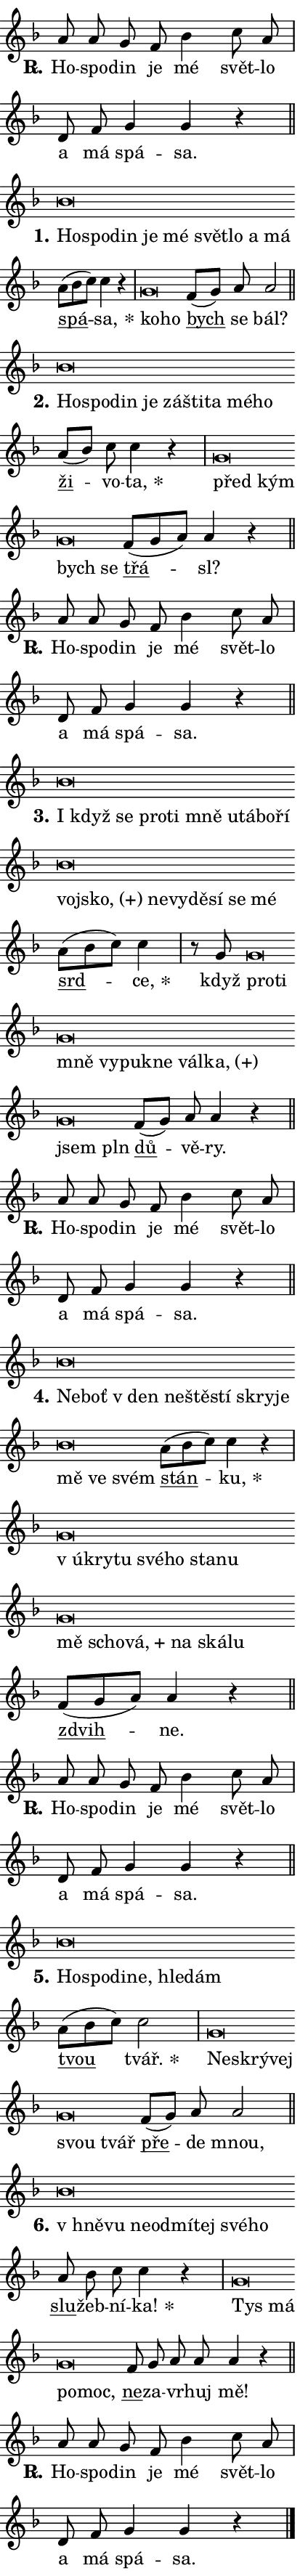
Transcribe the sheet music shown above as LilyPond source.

\version "2.24.0"
\header { tagline = "" }
\paper {
  indent = 0\cm
  top-margin = 0\cm
  right-margin = 0.13\cm % to fit lyric hyphens
  bottom-margin = 0\cm
  left-margin = 0\cm
  paper-width = 7\cm
  page-breaking = #ly:one-page-breaking
  system-system-spacing.basic-distance = #11
  score-system-spacing.basic-distance = #11
  ragged-last = ##f
}


%% Author: Thomas Morley
%% https://lists.gnu.org/archive/html/lilypond-user/2020-05/msg00002.html
#(define (line-position grob)
"Returns position of @var[grob} in current system:
   @code{'start}, if at first time-step
   @code{'end}, if at last time-step
   @code{'middle} otherwise
"
  (let* ((col (ly:item-get-column grob))
         (ln (ly:grob-object col 'left-neighbor))
         (rn (ly:grob-object col 'right-neighbor))
         (col-to-check-left (if (ly:grob? ln) ln col))
         (col-to-check-right (if (ly:grob? rn) rn col))
         (break-dir-left
           (and
             (ly:grob-property col-to-check-left 'non-musical #f)
             (ly:item-break-dir col-to-check-left)))
         (break-dir-right
           (and
             (ly:grob-property col-to-check-right 'non-musical #f)
             (ly:item-break-dir col-to-check-right))))
        (cond ((eqv? 1 break-dir-left) 'start)
              ((eqv? -1 break-dir-right) 'end)
              (else 'middle))))

#(define (tranparent-at-line-position vctor)
  (lambda (grob)
  "Relying on @code{line-position} select the relevant enry from @var{vctor}.
Used to determine transparency,"
    (case (line-position grob)
      ((end) (not (vector-ref vctor 0)))
      ((middle) (not (vector-ref vctor 1)))
      ((start) (not (vector-ref vctor 2))))))

noteHeadBreakVisibility =
#(define-music-function (break-visibility)(vector?)
"Makes @code{NoteHead}s transparent relying on @var{break-visibility}"
#{
  \override NoteHead.transparent =
    #(tranparent-at-line-position break-visibility)
#})

#(define delete-ledgers-for-transparent-note-heads
  (lambda (grob)
    "Reads whether a @code{NoteHead} is transparent.
If so this @code{NoteHead} is removed from @code{'note-heads} from
@var{grob}, which is supposed to be @code{LedgerLineSpanner}.
As a result ledgers are not printed for this @code{NoteHead}"
    (let* ((nhds-array (ly:grob-object grob 'note-heads))
           (nhds-list
             (if (ly:grob-array? nhds-array)
                 (ly:grob-array->list nhds-array)
                 '()))
           ;; Relies on the transparent-property being done before
           ;; Staff.LedgerLineSpanner.after-line-breaking is executed.
           ;; This is fragile ...
           (to-keep
             (remove
               (lambda (nhd)
                 (ly:grob-property nhd 'transparent #f))
               nhds-list)))
      ;; TODO find a better method to iterate over grob-arrays, similiar
      ;; to filter/remove etc for lists
      ;; For now rebuilt from scratch
      (set! (ly:grob-object grob 'note-heads)  '())
      (for-each
        (lambda (nhd)
          (ly:pointer-group-interface::add-grob grob 'note-heads nhd))
        to-keep))))

squashNotes = {
  \override NoteHead.X-extent = #'(-0.2 . 0.2)
  \override NoteHead.Y-extent = #'(-0.75 . 0)
  \override NoteHead.stencil =
    #(lambda (grob)
       (let ((pos (ly:grob-property grob 'staff-position)))
         (begin
           (if (< pos -7) (display "ERROR: Lower brevis then expected\n") (display "OK: Expected brevis position\n"))
           (if (<= pos -6) ly:text-interface::print ly:note-head::print))))
}
unSquashNotes = {
  \revert NoteHead.X-extent
  \revert NoteHead.Y-extent
  \revert NoteHead.stencil
}

hideNotes = \noteHeadBreakVisibility #begin-of-line-visible
unHideNotes = \noteHeadBreakVisibility #all-visible

% work-around for resetting accidentals
% https://lilypond.org/doc/v2.23/Documentation/notation/displaying-rhythms#unmetered-music
cadenzaMeasure = {
  \cadenzaOff
  \partial 1024 s1024
  \cadenzaOn
}

#(define-markup-command (accent layout props text) (markup?)
  "Underline accented syllable"
  (interpret-markup layout props
    #{\markup \override #'(offset . 4.3) \underline { #text }#}))

responsum = \markup \concat {
  "R" \hspace #-1.05 \path #0.1 #'((moveto 0 0.07) (lineto 0.9 0.8)) \hspace #0.05 "."
}

spaceSize = #0.6828661417322834 % exact space size for TeX Gyre Schola

\layout {
  \context {
    \Staff
    \remove "Time_signature_engraver"
    \override LedgerLineSpanner.after-line-breaking = #delete-ledgers-for-transparent-note-heads
  }
  \context {
    \Lyrics {
      \override LyricSpace.minimum-distance = \spaceSize
      \override LyricText.font-name = #"TeX Gyre Schola"
      \override LyricText.font-size = 1
      \override StanzaNumber.font-name = #"TeX Gyre Schola Bold"
      \override StanzaNumber.font-size = 1
    }
  }
  \context {
    \Score 
    \override NoteHead.text =
      #(lambda (grob) 
        (let ((pos (ly:grob-property grob 'staff-position)))
          #{\markup {
            \combine
              \halign #-0.55 \raise #(if (= pos -6) 0 0.5) \override #'(thickness . 2) \draw-line #'(3.2 . 0)
              \musicglyph "noteheads.sM1"
          }#}))
  }
}

% magnetic-lyrics.ily
%
%   written by
%     Jean Abou Samra <jean@abou-samra.fr>
%     Werner Lemberg <wl@gnu.org>
%
%   adapted by
%     Jiri Hon <jiri.hon@gmail.com>
%
% Version 2022-Apr-15

% https://www.mail-archive.com/lilypond-user@gnu.org/msg149350.html

#(define (Left_hyphen_pointer_engraver context)
   "Collect syllable-hyphen-syllable occurrences in lyrics and store
them in properties.  This engraver only looks to the left.  For
example, if the lyrics input is @code{foo -- bar}, it does the
following.

@itemize @bullet
@item
Set the @code{text} property of the @code{LyricHyphen} grob between
@q{foo} and @q{bar} to @code{foo}.

@item
Set the @code{left-hyphen} property of the @code{LyricText} grob with
text @q{foo} to the @code{LyricHyphen} grob between @q{foo} and
@q{bar}.
@end itemize

Use this auxiliary engraver in combination with the
@code{lyric-@/text::@/apply-@/magnetic-@/offset!} hook."
   (let ((hyphen #f)
         (text #f))
     (make-engraver
      (acknowledgers
       ((lyric-syllable-interface engraver grob source-engraver)
        (set! text grob)))
      (end-acknowledgers
       ((lyric-hyphen-interface engraver grob source-engraver)
        ;(when (not (grob::has-interface grob 'lyric-space-interface))
          (set! hyphen grob)));)
      ((stop-translation-timestep engraver)
       (when (and text hyphen)
         (ly:grob-set-object! text 'left-hyphen hyphen))
       (set! text #f)
       (set! hyphen #f)))))

#(define (lyric-text::apply-magnetic-offset! grob)
   "If the space between two syllables is less than the value in
property @code{LyricText@/.details@/.squash-threshold}, move the right
syllable to the left so that it gets concatenated with the left
syllable.

Use this function as a hook for
@code{LyricText@/.after-@/line-@/breaking} if the
@code{Left_@/hyphen_@/pointer_@/engraver} is active."
   (let ((hyphen (ly:grob-object grob 'left-hyphen #f)))
     (when hyphen
       (let ((left-text (ly:spanner-bound hyphen LEFT)))
         (when (grob::has-interface left-text 'lyric-syllable-interface)
           (let* ((common (ly:grob-common-refpoint grob left-text X))
                  (this-x-ext (ly:grob-extent grob common X))
                  (left-x-ext
                   (begin
                     ;; Trigger magnetism for left-text.
                     (ly:grob-property left-text 'after-line-breaking)
                     (ly:grob-extent left-text common X)))
                  ;; `delta` is the gap width between two syllables.
                  (delta (- (interval-start this-x-ext)
                            (interval-end left-x-ext)))
                  (details (ly:grob-property grob 'details))
                  (threshold (assoc-get 'squash-threshold details 0.2)))
             (when (< delta threshold)
               (let* (;; We have to manipulate the input text so that
                      ;; ligatures crossing syllable boundaries are not
                      ;; disabled.  For languages based on the Latin
                      ;; script this is essentially a beautification.
                      ;; However, for non-Western scripts it can be a
                      ;; necessity.
                      (lt (ly:grob-property left-text 'text))
                      (rt (ly:grob-property grob 'text))
                      (is-space (grob::has-interface hyphen 'lyric-space-interface))
                      (space (if is-space " " ""))
                      (extra-delta (if is-space spaceSize 0))
                      ;; Append new syllable.
                      (ltrt-space (if (and (string? lt) (string? rt))
                                (string-append lt space rt)
                                (make-concat-markup (list lt space rt))))
                      ;; Right-align `ltrt` to the right side.
                      (ltrt-space-markup (grob-interpret-markup
                               grob
                               (make-translate-markup
                                (cons (interval-length this-x-ext) 0)
                                (make-right-align-markup ltrt-space)))))
                 (begin
                   ;; Don't print `left-text`.
                   (ly:grob-set-property! left-text 'stencil #f)
                   ;; Set text and stencil (which holds all collected
                   ;; syllables so far) and shift it to the left.
                   (ly:grob-set-property! grob 'text ltrt-space)
                   (ly:grob-set-property! grob 'stencil ltrt-space-markup)
                   (ly:grob-translate-axis! grob (- (- delta extra-delta)) X))))))))))


#(define (lyric-hyphen::displace-bounds-first grob)
   ;; Make very sure this callback isn't triggered too early.
   (let ((left (ly:spanner-bound grob LEFT))
         (right (ly:spanner-bound grob RIGHT)))
     (ly:grob-property left 'after-line-breaking)
     (ly:grob-property right 'after-line-breaking)
     (ly:lyric-hyphen::print grob)))

squashThreshold = #0.4

\layout {
  \context {
    \Lyrics
    \consists #Left_hyphen_pointer_engraver
    \override LyricText.after-line-breaking =
      #lyric-text::apply-magnetic-offset!
    \override LyricHyphen.stencil = #lyric-hyphen::displace-bounds-first
    \override LyricText.details.squash-threshold = \squashThreshold
    \override LyricHyphen.minimum-distance = 0
    \override LyricHyphen.minimum-length = \squashThreshold
  }
}

squashText = \override LyricText.details.squash-threshold = 9999
unSquashText = \override LyricText.details.squash-threshold = \squashThreshold

leftText = \override LyricText.self-alignment-X = #LEFT
unLeftText = \revert LyricText.self-alignment-X

starOffset = #(lambda (grob) 
                (let ((x_offset (ly:self-alignment-interface::aligned-on-x-parent grob)))
                  (if (= x_offset 0) 0 (+ x_offset 1.2))))

star = #(define-music-function (syllable)(string?)
"Append star separator at the end of a syllable"
#{
  \once \override LyricText.X-offset = #starOffset
  \lyricmode { \markup {
    #syllable
    \override #'((font-name . "TeX Gyre Schola Bold")) \hspace #0.2 \lower #0.65 \larger "*"
  } }
#})

starAccent = #(define-music-function (syllable)(string?)
"Append star separator at the end of a syllable and make accent"
#{
  \once \override LyricText.X-offset = #starOffset
  \lyricmode { \markup {
    \accent #syllable
    \override #'((font-name . "TeX Gyre Schola Bold")) \hspace #0.2 \lower #0.65 \larger "*"
  } }
#})

breath = #(define-music-function (syllable)(string?)
"Append breathing indicator at the end of a syllable"
#{
  \lyricmode { \markup { #syllable "+" } }
#})

optionalBreath = #(define-music-function (syllable)(string?)
"Append optional breathing indicator at the end of a syllable"
#{
  \lyricmode { \markup { #syllable "(+)" } }
#})


\score {
    <<
        \new Voice = "melody" { \cadenzaOn \key f \major \relative { a'8 a g f bes4 c8 a \cadenzaMeasure \bar "|" d, f \bar "" g4 g r \cadenzaMeasure \bar "||" \break } }
        \new Lyrics \lyricsto "melody" { \lyricmode { \set stanza = \responsum
Ho -- spo -- din je mé svět -- lo a má spá -- sa. } }
    >>
    \layout {}
}

\score {
    <<
        \new Voice = "melody" { \cadenzaOn \key f \major \relative { \squashNotes bes'\breve*1/16 \hideNotes \breve*1/16 \bar "" \breve*1/16 \bar "" \breve*1/16 \bar "" \breve*1/16 \bar "" \breve*1/16 \bar "" \breve*1/16 \bar "" \breve*1/16 \breve*1/16 \bar "" \unHideNotes \unSquashNotes \bar "" a8[( bes c)] c4 r \cadenzaMeasure \bar "|" \squashNotes g\breve*1/16 \hideNotes \breve*1/16 \bar "" \unHideNotes \unSquashNotes \bar "" f8[( g)] a a2 \cadenzaMeasure \bar "||" \break } }
        \new Lyrics \lyricsto "melody" { \lyricmode { \set stanza = "1."
\leftText Ho -- \squashText spo -- din je mé svět -- lo a má \unLeftText \unSquashText \markup \accent spá -- \star sa, \leftText ko -- \squashText ho \unLeftText \unSquashText \markup \accent bych se bál? } }
    >>
    \layout {}
}

\score {
    <<
        \new Voice = "melody" { \cadenzaOn \key f \major \relative { \squashNotes bes'\breve*1/16 \hideNotes \breve*1/16 \bar "" \breve*1/16 \bar "" \breve*1/16 \bar "" \breve*1/16 \bar "" \breve*1/16 \bar "" \breve*1/16 \bar "" \breve*1/16 \breve*1/16 \bar "" \unHideNotes \unSquashNotes \bar "" a8[( bes)] c c4 r \cadenzaMeasure \bar "|" \squashNotes g\breve*1/16 \hideNotes \breve*1/16 \bar "" \breve*1/16 \breve*1/16 \bar "" \unHideNotes \unSquashNotes \bar "" f8[( g a)] a4 r \cadenzaMeasure \bar "||" \break } }
        \new Lyrics \lyricsto "melody" { \lyricmode { \set stanza = "2."
\leftText Ho -- \squashText spo -- din je zá -- šti -- ta mé -- ho \unLeftText \unSquashText \markup \accent ži -- vo -- \star ta, \leftText před \squashText kým bych se \unLeftText \unSquashText \markup \accent třá -- sl? } }
    >>
    \layout {}
}

\score {
    <<
        \new Voice = "melody" { \cadenzaOn \key f \major \relative { a'8 a g f bes4 c8 a \cadenzaMeasure \bar "|" d, f \bar "" g4 g r \cadenzaMeasure \bar "||" \break } }
        \new Lyrics \lyricsto "melody" { \lyricmode { \set stanza = \responsum
Ho -- spo -- din je mé svět -- lo a má spá -- sa. } }
    >>
    \layout {}
}

\score {
    <<
        \new Voice = "melody" { \cadenzaOn \key f \major \relative { \squashNotes bes'\breve*1/16 \hideNotes \breve*1/16 \bar "" \breve*1/16 \bar "" \breve*1/16 \bar "" \breve*1/16 \bar "" \breve*1/16 \bar "" \breve*1/16 \bar "" \breve*1/16 \bar "" \breve*1/16 \bar "" \breve*1/16 \bar "" \breve*1/16 \bar "" \breve*1/16 \bar "" \breve*1/16 \bar "" \breve*1/16 \bar "" \breve*1/16 \bar "" \breve*1/16 \bar "" \breve*1/16 \breve*1/16 \bar "" \unHideNotes \unSquashNotes \bar "" a8[( bes c)] c4 \cadenzaMeasure \bar "|" r8 g8 \squashNotes g\breve*1/16 \hideNotes \breve*1/16 \bar "" \breve*1/16 \bar "" \breve*1/16 \bar "" \breve*1/16 \bar "" \breve*1/16 \bar "" \breve*1/16 \bar "" \breve*1/16 \bar "" \breve*1/16 \breve*1/16 \bar "" \unHideNotes \unSquashNotes \bar "" f8[( g)] a a4 r \cadenzaMeasure \bar "||" \break } }
        \new Lyrics \lyricsto "melody" { \lyricmode { \set stanza = "3."
\leftText I \squashText když se pro -- ti mně u -- tá -- bo -- ří voj -- \optionalBreath sko, ne -- vy -- dě -- sí se mé \unLeftText \unSquashText \markup \accent srd -- \star ce, když \leftText pro -- \squashText ti mně vy -- puk -- ne vál -- \optionalBreath ka, jsem pln \unLeftText \unSquashText \markup \accent dů -- vě -- ry. } }
    >>
    \layout {}
}

\score {
    <<
        \new Voice = "melody" { \cadenzaOn \key f \major \relative { a'8 a g f bes4 c8 a \cadenzaMeasure \bar "|" d, f \bar "" g4 g r \cadenzaMeasure \bar "||" \break } }
        \new Lyrics \lyricsto "melody" { \lyricmode { \set stanza = \responsum
Ho -- spo -- din je mé svět -- lo a má spá -- sa. } }
    >>
    \layout {}
}

\score {
    <<
        \new Voice = "melody" { \cadenzaOn \key f \major \relative { \squashNotes bes'\breve*1/16 \hideNotes \breve*1/16 \bar "" \breve*1/16 \bar "" \breve*1/16 \bar "" \breve*1/16 \bar "" \breve*1/16 \bar "" \breve*1/16 \bar "" \breve*1/16 \bar "" \breve*1/16 \bar "" \breve*1/16 \breve*1/16 \bar "" \unHideNotes \unSquashNotes \bar "" a8[( bes c)] c4 r \cadenzaMeasure \bar "|" \squashNotes g\breve*1/16 \hideNotes \breve*1/16 \bar "" \breve*1/16 \bar "" \breve*1/16 \bar "" \breve*1/16 \bar "" \breve*1/16 \bar "" \breve*1/16 \bar "" \breve*1/16 \bar "" \breve*1/16 \bar "" \breve*1/16 \bar "" \breve*1/16 \bar "" \breve*1/16 \breve*1/16 \bar "" \unHideNotes \unSquashNotes \bar "" f8[( g a)] a4 r \cadenzaMeasure \bar "||" \break } }
        \new Lyrics \lyricsto "melody" { \lyricmode { \set stanza = "4."
\leftText Ne -- \squashText boť "v den" ne -- ště -- stí skry -- je mě ve svém \unLeftText \unSquashText \markup \accent stán -- \star ku, \leftText "v ú" -- \squashText kry -- tu své -- ho sta -- nu mě scho -- \breath "vá," na ská -- lu \unLeftText \unSquashText \markup \accent zdvih -- ne. } }
    >>
    \layout {}
}

\score {
    <<
        \new Voice = "melody" { \cadenzaOn \key f \major \relative { a'8 a g f bes4 c8 a \cadenzaMeasure \bar "|" d, f \bar "" g4 g r \cadenzaMeasure \bar "||" \break } }
        \new Lyrics \lyricsto "melody" { \lyricmode { \set stanza = \responsum
Ho -- spo -- din je mé svět -- lo a má spá -- sa. } }
    >>
    \layout {}
}

\score {
    <<
        \new Voice = "melody" { \cadenzaOn \key f \major \relative { \squashNotes bes'\breve*1/16 \hideNotes \breve*1/16 \bar "" \breve*1/16 \bar "" \breve*1/16 \bar "" \breve*1/16 \breve*1/16 \bar "" \unHideNotes \unSquashNotes \bar "" a8[( bes c)] c2 \cadenzaMeasure \bar "|" \squashNotes g\breve*1/16 \hideNotes \breve*1/16 \bar "" \breve*1/16 \bar "" \breve*1/16 \breve*1/16 \bar "" \unHideNotes \unSquashNotes \bar "" f8[( g)] a a2 \cadenzaMeasure \bar "||" \break } }
        \new Lyrics \lyricsto "melody" { \lyricmode { \set stanza = "5."
\leftText Ho -- \squashText spo -- di -- ne, hle -- dám \unLeftText \unSquashText \markup \accent tvou \star tvář. \leftText Ne -- \squashText skrý -- vej svou tvář \unLeftText \unSquashText \markup \accent pře -- de mnou, } }
    >>
    \layout {}
}

\score {
    <<
        \new Voice = "melody" { \cadenzaOn \key f \major \relative { \squashNotes bes'\breve*1/16 \hideNotes \breve*1/16 \bar "" \breve*1/16 \bar "" \breve*1/16 \bar "" \breve*1/16 \bar "" \breve*1/16 \bar "" \breve*1/16 \breve*1/16 \bar "" \unHideNotes \unSquashNotes \bar "" a8 bes c c4 r \cadenzaMeasure \bar "|" \squashNotes g\breve*1/16 \hideNotes \breve*1/16 \bar "" \breve*1/16 \breve*1/16 \bar "" \unHideNotes \unSquashNotes \bar "" f8 g a a a4 r \cadenzaMeasure \bar "||" \break } }
        \new Lyrics \lyricsto "melody" { \lyricmode { \set stanza = "6."
\leftText "v hně" -- \squashText vu ne -- od -- mí -- tej své -- ho \unLeftText \unSquashText \markup \accent slu -- žeb -- ní -- \star ka! \leftText Tys \squashText má po -- moc, \unLeftText \unSquashText \markup \accent ne -- za -- vr -- huj mě! } }
    >>
    \layout {}
}

\score {
    <<
        \new Voice = "melody" { \cadenzaOn \key f \major \relative { a'8 a g f bes4 c8 a \cadenzaMeasure \bar "|" d, f \bar "" g4 g r \cadenzaMeasure \bar "||" \break } \bar "|." }
        \new Lyrics \lyricsto "melody" { \lyricmode { \set stanza = \responsum
Ho -- spo -- din je mé svět -- lo a má spá -- sa. } }
    >>
    \layout {}
}
